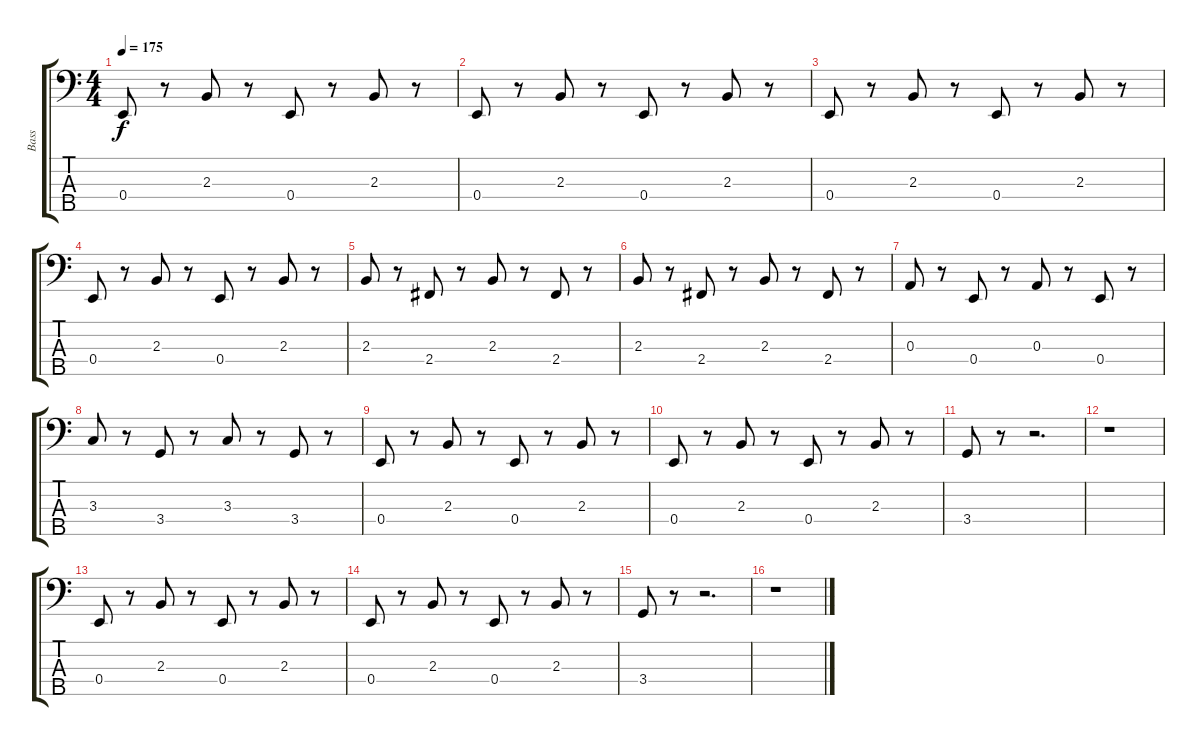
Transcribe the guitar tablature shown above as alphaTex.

\track ("Bass" "Bass") {instrument electricbasspick}
\staff {score tabs}
\tuning (G2 D2 A1 E1 B0) {hide}
\ts (4 4)
\tempo 175
\clef f4
\ks c
0.4.8{dy f} r.8 2.3.8 r.8 0.4.8 r.8 2.3.8 r.8 |
0.4.8 r.8 2.3.8 r.8 0.4.8 r.8 2.3.8 r.8 |
0.4.8 r.8 2.3.8 r.8 0.4.8 r.8 2.3.8 r.8 |
0.4.8 r.8 2.3.8 r.8 0.4.8 r.8 2.3.8 r.8 |
2.3.8 r.8 2.4.8 r.8 2.3.8 r.8 2.4.8 r.8 |
2.3.8 r.8 2.4.8 r.8 2.3.8 r.8 2.4.8 r.8 |
0.3.8 r.8 0.4.8 r.8 0.3.8 r.8 0.4.8 r.8 |
3.3.8 r.8 3.4.8 r.8 3.3.8 r.8 3.4.8 r.8 |
0.4.8 r.8 2.3.8 r.8 0.4.8 r.8 2.3.8 r.8 |
0.4.8 r.8 2.3.8 r.8 0.4.8 r.8 2.3.8 r.8 |
3.4.8 r.8 r.2{d} |
r.1 |
0.4.8 r.8 2.3.8 r.8 0.4.8 r.8 2.3.8 r.8 |
0.4.8 r.8 2.3.8 r.8 0.4.8 r.8 2.3.8 r.8 |
3.4.8 r.8 r.2{d} |
r.1
